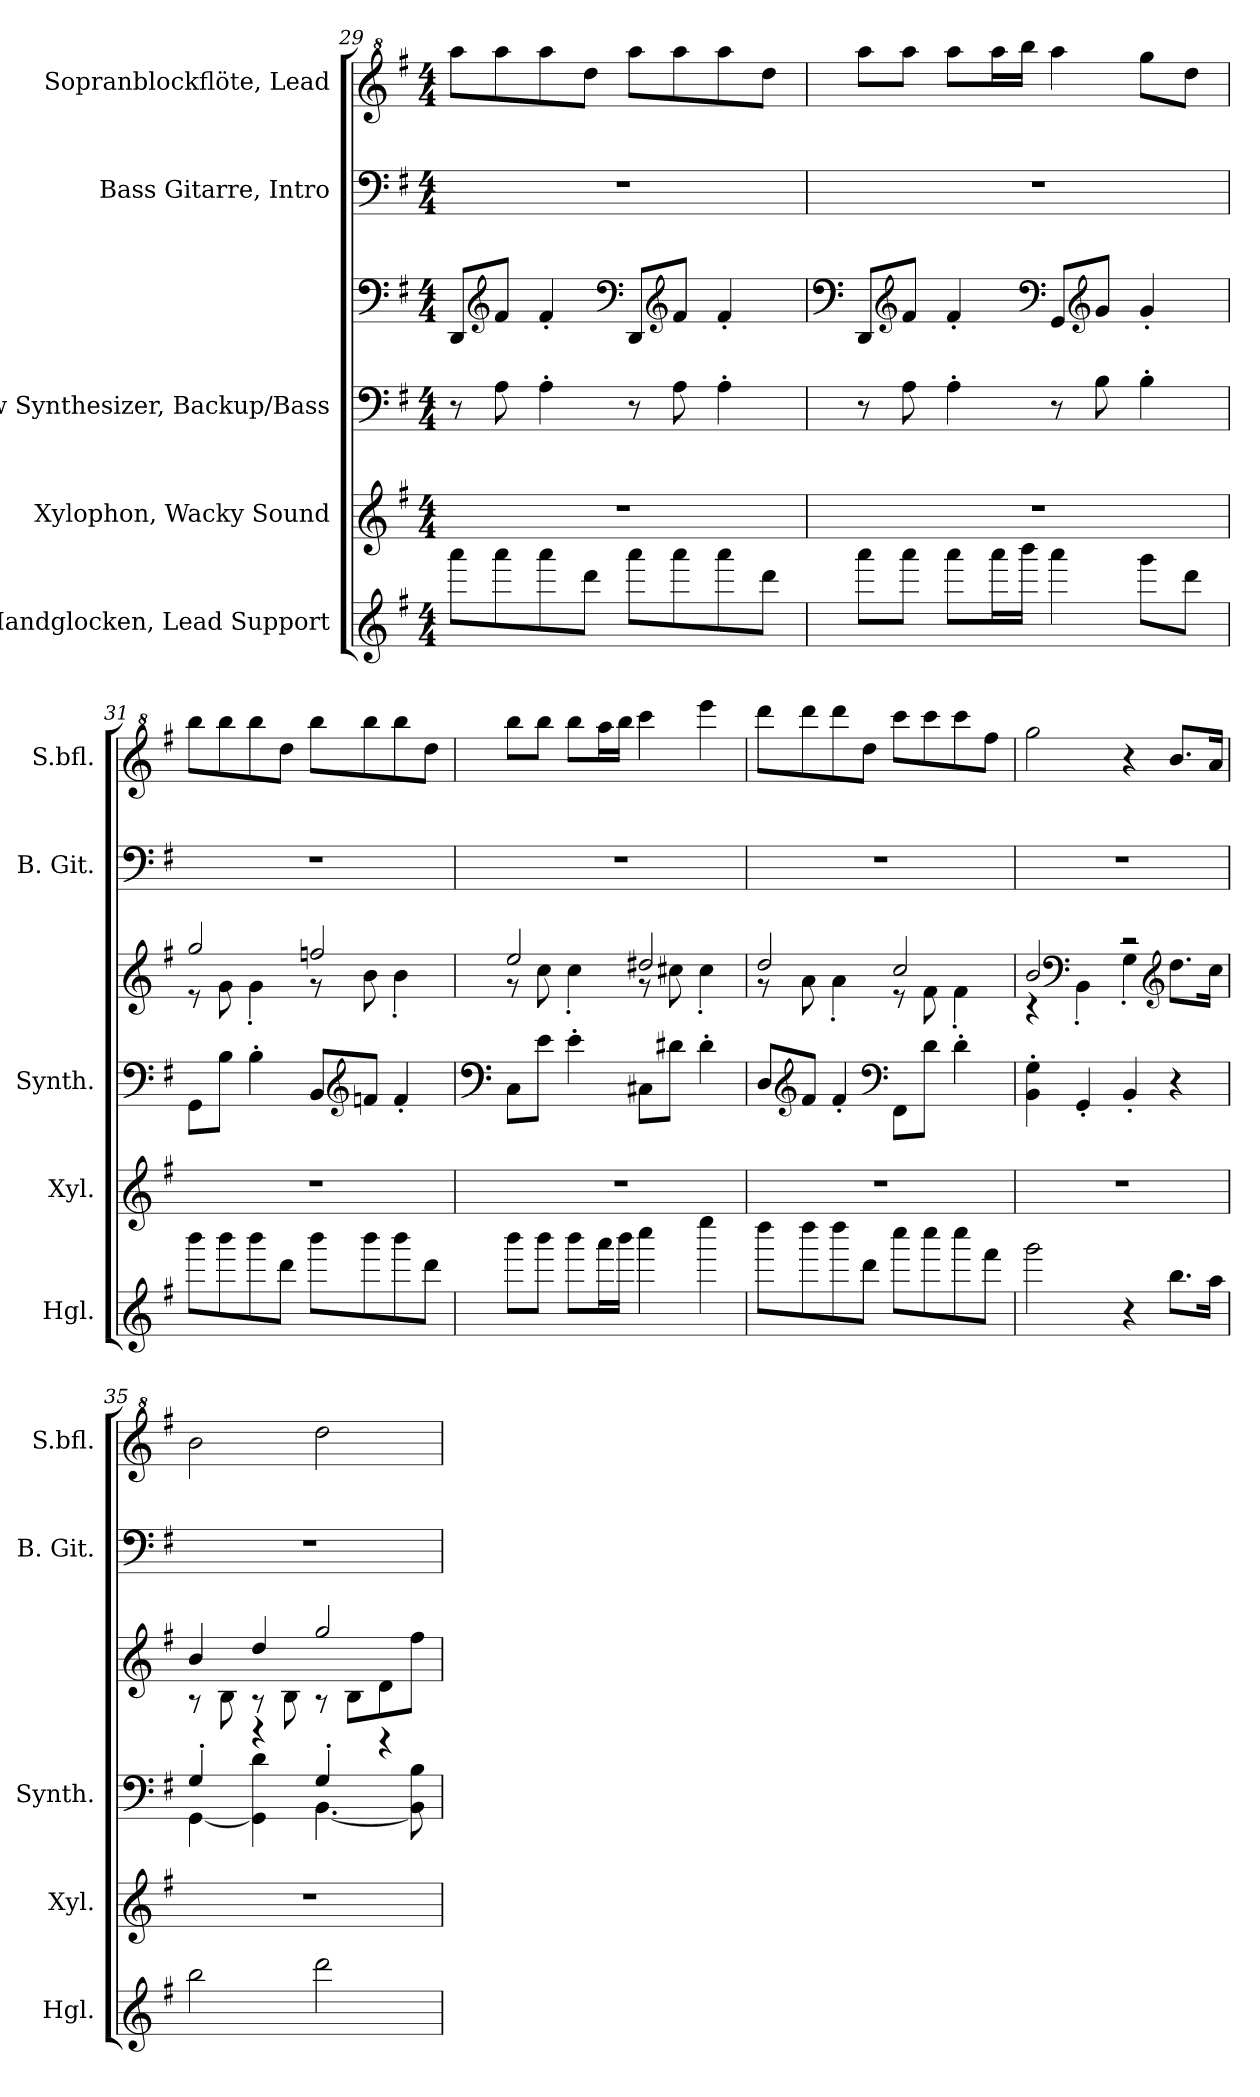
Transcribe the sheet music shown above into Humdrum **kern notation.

**kern	**kern	**kern	**kern	**kern	**kern
*part5	*part4	*part3	*part3	*part2	*part1
*staff6	*staff5	*staff4	*staff3	*staff2	*staff1
*I"Handglocken, Lead Support	*I"Xylophon, Wacky Sound	*I"Saw Synthesizer, Backup/Bass	*	*I"Bass Gitarre, Intro	*I"Sopranblockflöte, Lead
*I'Hgl.	*I'Xyl.	*I'Synth.	*	*I'B. Git.	*I'S.bfl.
!!LO:PB:g=z
*clefG2	*clefG2	*clefF4	*clefF4	*clefF4	*clefG^2
*	*ITrd-7c-12	*	*	*ITrd7c12	*
*k[f#]	*k[f#]	*k[f#]	*k[f#]	*k[f#]	*k[f#]
*M4/4	*M4/4	*M4/4	*M4/4	*M4/4	*M4/4
=29	=29	=29	=29	=29	=29
8aaa\L	1r	8r	8DD/L	1r	8aaa\L
*	*	*	*clefG2	*	*
8aaa\	.	8A\	8f#/J	.	8aaa\
8aaa\	.	4A'\	4f#'/	.	8aaa\
8ddd\J	.	.	.	.	8ddd\J
*	*	*	*clefF4	*	*
8aaa\L	.	8r	8DD/L	.	8aaa\L
*	*	*	*clefG2	*	*
8aaa\	.	8A\	8f#/J	.	8aaa\
8aaa\	.	4A'\	4f#'/	.	8aaa\
8ddd\J	.	.	.	.	8ddd\J
=30	=30	=30	=30	=30	=30
*	*	*	*clefF4	*	*
8aaa\L	1r	8r	8DD/L	1r	8aaa\L
*	*	*	*clefG2	*	*
8aaa\J	.	8A\	8f#/J	.	8aaa\J
8aaa\L	.	4A'\	4f#'/	.	8aaa\L
16aaa\L	.	.	.	.	16aaa\L
16bbb\JJ	.	.	.	.	16bbb\JJ
*	*	*	*clefF4	*	*
4aaa\	.	8r	8GG/L	.	4aaa\
*	*	*	*clefG2	*	*
.	.	8B\	8g/J	.	.
8ggg\L	.	4B'\	4g'/	.	8ggg\L
8ddd\J	.	.	.	.	8ddd\J
!!LO:LB:g=z
=31	=31	=31	=31	=31	=31
*	*	*	*^	*	*
8bbb\L	1r	8GG\L	2gg/	8r	1r	8bbb\L
8bbb\	.	8B\J	.	8g\	.	8bbb\
8bbb\	.	4B'\	.	4g'\	.	8bbb\
8ddd\J	.	.	.	.	.	8ddd\J
8bbb\L	.	8BB/L	2ffn/	8r	.	8bbb\L
*	*	*clefG2	*	*	*	*
8bbb\	.	8fn/J	.	8b\	.	8bbb\
8bbb\	.	4f'/	.	4b'\	.	8bbb\
8ddd\J	.	.	.	.	.	8ddd\J
=32	=32	=32	=32	=32	=32	=32
*	*	*clefF4	*	*	*	*
8bbb\L	1r	8C\L	2ee/	8r	1r	8bbb\L
8bbb\J	.	8e\J	.	8cc\	.	8bbb\J
8bbb\L	.	4e'\	.	4cc'\	.	8bbb\L
16aaa\L	.	.	.	.	.	16aaa\L
16bbb\JJ	.	.	.	.	.	16bbb\JJ
4cccc\	.	8C#X\L	2dd#X/	8r	.	4cccc\
.	.	8d#X\J	.	8cc#X\	.	.
4eeee\	.	4d#'\	.	4cc#'\	.	4eeee\
=33	=33	=33	=33	=33	=33	=33
8dddd\L	1r	8D/L	2dd/	8r	1r	8dddd\L
*	*	*clefG2	*	*	*	*
8dddd\	.	8f#/J	.	8a\	.	8dddd\
8dddd\	.	4f#'/	.	4a'\	.	8dddd\
8ddd\J	.	.	.	.	.	8ddd\J
*	*	*clefF4	*	*	*	*
8cccc\L	.	8FF#\L	2cc/	8r	.	8cccc\L
8cccc\	.	8d\J	.	8f#\	.	8cccc\
8cccc\	.	4d'\	.	4f#'\	.	8cccc\
8fff#\J	.	.	.	.	.	8fff#\J
!!LO:PB:g=z
=34	=34	=34	=34	=34	=34	=34
2ggg\	1r	4BB\' 4G\'	2b/	4r	1r	2ggg\
*	*	*	*clefF4	*	*	*
.	.	4GG'/	.	4BB'\	.	.
4r	.	4BB'/	2r	4G'\	.	4r
*	*	*	*clefG2	*	*	*
8.bb\L	.	4r	.	8.dd\L	.	8.bb/L
16aa\Jk	.	.	.	16cc\Jk	.	16aa/Jk
=35	=35	=35	=35	=35	=35	=35
*	*	*^	*	*	*	*
2bb\	1r	4G'/	[4GG\	4b/	8r	1r	2bb\
.	.	.	.	.	8B\	.	.
.	.	4r	4GG\] 4d\	4dd/	8r	.	.
.	.	.	.	.	8B\	.	.
2ddd\	.	4G'/	[4.BB\	2gg/	8r	.	2ddd\
.	.	.	.	.	8B\L	.	.
.	.	4r	.	.	8d\	.	.
.	.	.	8BB\] 8B\	.	8ff#\J	.	.
*	*	*v	*v	*	*	*	*
*	*	*	*v	*v	*	*
=	=	=	=	=	=
*-	*-	*-	*-	*-	*-
